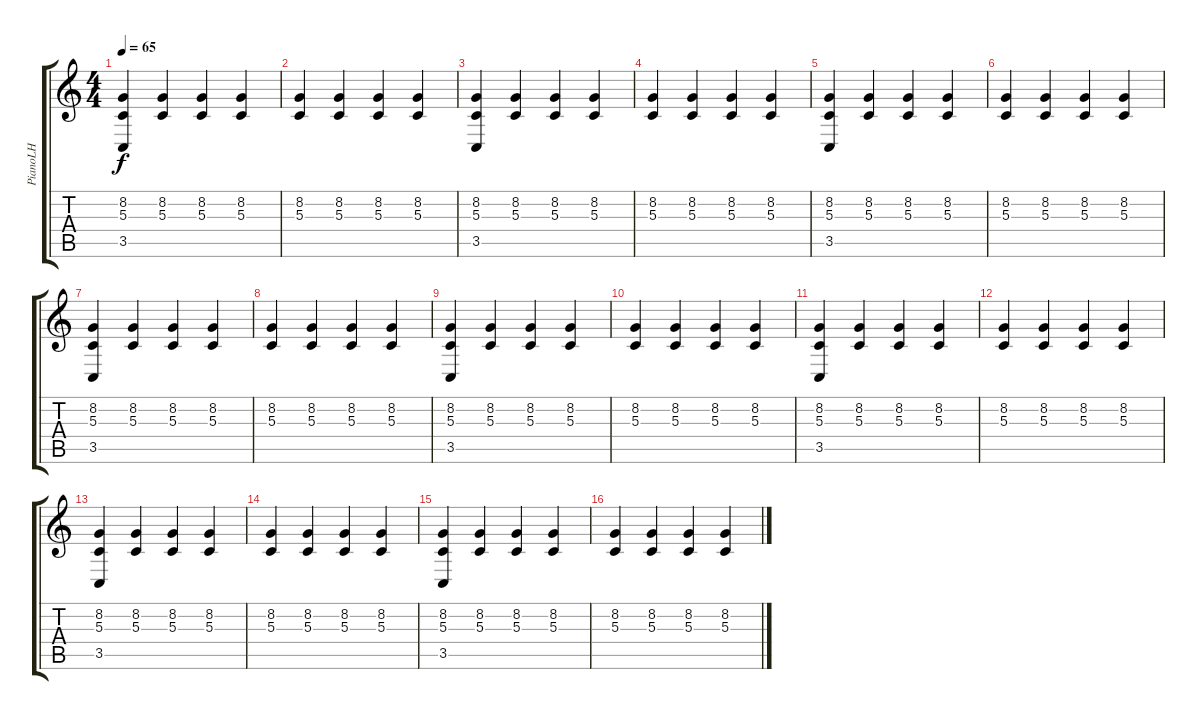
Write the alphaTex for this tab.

\track ("PianoLH" "PianoLH") {instrument acousticgrandpiano}
\staff {score tabs}
\tuning (E4 B3 G3 D3 A2 E2) {hide}
\ts (4 4)
\tempo 65
\clef g2
\ks c
(8.2 5.3 3.5).4{dy f} (8.2 5.3).4 (8.2 5.3).4 (8.2 5.3).4 |
(8.2 5.3).4 (8.2 5.3).4 (8.2 5.3).4 (8.2 5.3).4 |
(8.2 5.3 3.5).4 (8.2 5.3).4 (8.2 5.3).4 (8.2 5.3).4 |
(8.2 5.3).4 (8.2 5.3).4 (8.2 5.3).4 (8.2 5.3).4 |
(8.2 5.3 3.5).4 (8.2 5.3).4 (8.2 5.3).4 (8.2 5.3).4 |
(8.2 5.3).4 (8.2 5.3).4 (8.2 5.3).4 (8.2 5.3).4 |
(8.2 5.3 3.5).4 (8.2 5.3).4 (8.2 5.3).4 (8.2 5.3).4 |
(8.2 5.3).4 (8.2 5.3).4 (8.2 5.3).4 (8.2 5.3).4 |
(8.2 5.3 3.5).4 (8.2 5.3).4 (8.2 5.3).4 (8.2 5.3).4 |
(8.2 5.3).4 (8.2 5.3).4 (8.2 5.3).4 (8.2 5.3).4 |
(8.2 5.3 3.5).4 (8.2 5.3).4 (8.2 5.3).4 (8.2 5.3).4 |
(8.2 5.3).4 (8.2 5.3).4 (8.2 5.3).4 (8.2 5.3).4 |
(8.2 5.3 3.5).4 (8.2 5.3).4 (8.2 5.3).4 (8.2 5.3).4 |
(8.2 5.3).4 (8.2 5.3).4 (8.2 5.3).4 (8.2 5.3).4 |
(8.2 5.3 3.5).4 (8.2 5.3).4 (8.2 5.3).4 (8.2 5.3).4 |
(8.2 5.3).4 (8.2 5.3).4 (8.2 5.3).4 (8.2 5.3).4
